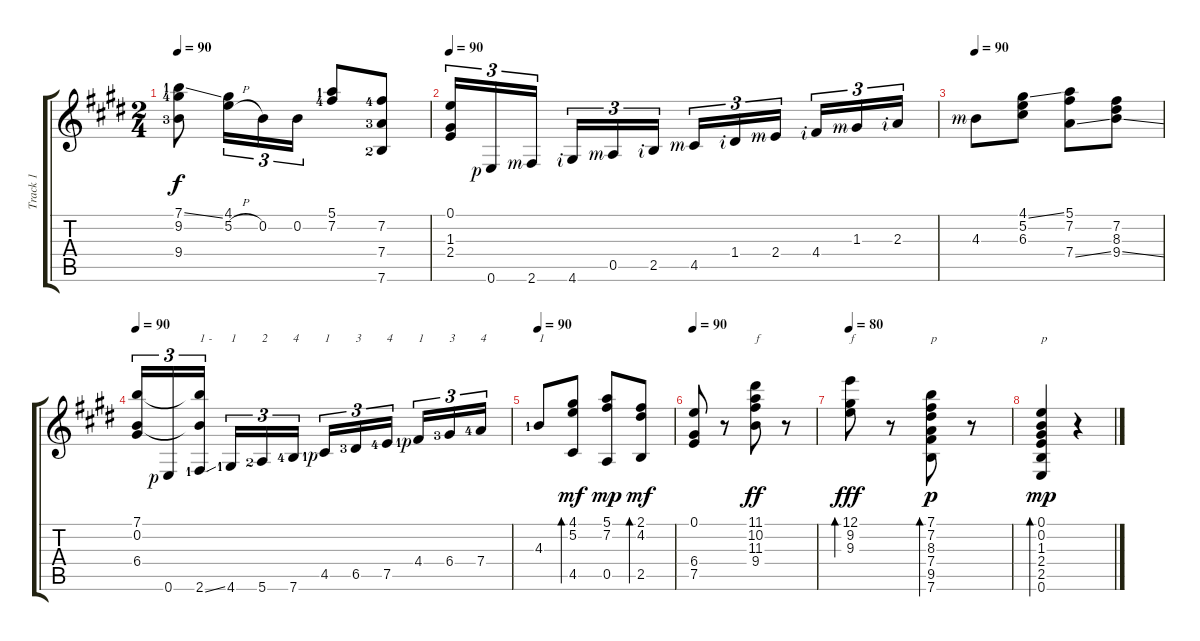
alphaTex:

\track ("Track 1" "Track 1") {instrument acousticguitarnylon}
\staff {score tabs}
\tuning (E4 B3 G3 D3 A2 E2) {hide}
\ts (2 4)
\tempo 90
\clef g2
\ks e
(7.1{ss lf 2} 9.2{lf 5} 9.4{lf 4}).8{dy f} (4.1 5.2{h}).16{tu (3 2)} 0.2.16{tu (3 2)} 0.2.16{tu (3 2)} (5.1{lf 2} 7.2{lf 5}).8 (7.2{lf 5} 7.4{lf 4} 7.6{lf 3}).8 |
\tempo 90
(0.1 1.3 2.4).16{tu (3 2)} 0.6{rf 1}.16{tu (3 2)} 2.6{rf 3}.16{tu (3 2)} 4.6{rf 2}.16{tu (3 2)} 0.5{rf 3}.16{tu (3 2)} 2.5{rf 2}.16{tu (3 2)} 4.5{rf 3}.16{tu (3 2)} 1.4{rf 2}.16{tu (3 2)} 2.4{rf 3}.16{tu (3 2)} 4.4{rf 2}.16{tu (3 2)} 1.3{rf 3}.16{tu (3 2)} 2.3{rf 2}.16{tu (3 2)} |
\tempo 90
4.3{rf 3}.8 (4.1{ss} 5.2 6.3).8 (5.1 7.2 7.4{ss}).8 (7.2 8.3 9.4{ss}).8 |
\tempo 90
(7.1 0.2 6.4).16{tu (3 2)} 0.6{rf 1}.16{tu (3 2)} (7.1{t} 0.2{t} 2.6{ss lf 2}).16{tu (3 2) txt "1 -"} 4.6{lf 2}.16{tu (3 2) txt "1"} 5.6{lf 3}.16{tu (3 2) txt "2"} 7.6{lf 5}.16{tu (3 2) txt "4"} 4.5{lf 2 rf 1}.16{tu (3 2) txt "1"} 6.5{lf 4}.16{tu (3 2) txt "3"} 7.5{lf 5}.16{tu (3 2) txt "4"} 4.4{lf 2 rf 1}.16{tu (3 2) txt "1"} 6.4{lf 4}.16{tu (3 2) txt "3"} 7.4{lf 5}.16{tu (3 2) txt "4"} |
\tempo 90
4.3{lf 2}.8{txt "1"} (4.1 5.2 4.5).8{bd 480 dy mf} (5.1 7.2 0.5).8{dy mp} (2.1 4.2 2.5).8{bd 480 dy mf} |
\tempo 90
(0.1 6.4 7.5).8 r.8 (11.1 10.2 11.3 9.4).8{txt "f" dy ff} r.8 |
\tempo 80
(12.1 9.2 9.3).8{bd 60 txt "f" dy fff} r.8 (7.1 7.2 8.3 7.4 9.5 7.6).8{bd 120 txt "p" dy p} r.8 |
(0.1 0.2 1.3 2.4 2.5 0.6).4{bd 120 txt "p" dy mp} r.4
